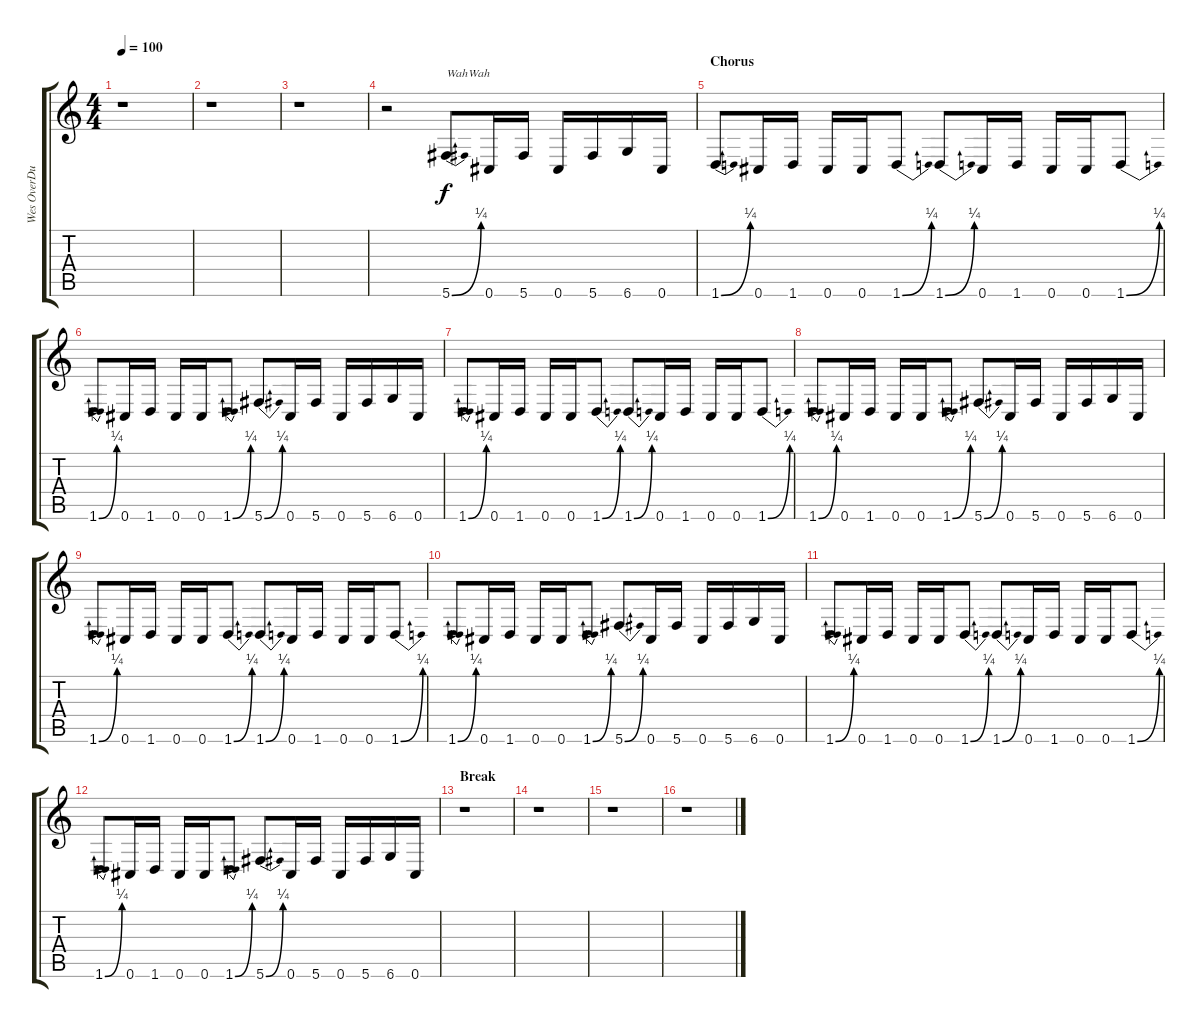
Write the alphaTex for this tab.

\track ("Wes OverDub" "Wes OverDu") {instrument distortionguitar}
\staff {score tabs}
\tuning (Db4 Ab3 E3 B2 Gb2 Db2) {hide}
\ts (4 4)
\tempo 100
\clef g2
\ks c
r.1{dy f} |
r.1 |
r.1 |
r.2 5.6{be (bend 0 0 60 1)}.8{txt "WahWah" volume 14 balance 16 instrument overdrivenguitar} 0.6.16 5.6.16 0.6.16 5.6.16 6.6.16 0.6.16 |
\section ("" "Chorus")
1.6{be (bend 0 0 60 1)}.8{volume 13 balance 8 instrument distortionguitar} 0.6.16 1.6.16 0.6.16 0.6.16 1.6{be (bend 0 0 60 1)}.8 1.6{be (bend 0 0 60 1)}.8 0.6.16 1.6.16 0.6.16 0.6.16 1.6{be (bend 0 0 60 1)}.8 |
1.6{be (bend 0 0 60 1)}.8 0.6.16 1.6.16 0.6.16 0.6.16 1.6{be (bend 0 0 60 1)}.8 5.6{be (bend 0 0 60 1)}.8 0.6.16 5.6.16 0.6.16 5.6.16 6.6.16 0.6.16 |
1.6{be (bend 0 0 60 1)}.8 0.6.16 1.6.16 0.6.16 0.6.16 1.6{be (bend 0 0 60 1)}.8 1.6{be (bend 0 0 60 1)}.8 0.6.16 1.6.16 0.6.16 0.6.16 1.6{be (bend 0 0 60 1)}.8 |
1.6{be (bend 0 0 60 1)}.8 0.6.16 1.6.16 0.6.16 0.6.16 1.6{be (bend 0 0 60 1)}.8 5.6{be (bend 0 0 60 1)}.8 0.6.16 5.6.16 0.6.16 5.6.16 6.6.16 0.6.16 |
1.6{be (bend 0 0 60 1)}.8{balance 8 instrument distortionguitar} 0.6.16 1.6.16 0.6.16 0.6.16 1.6{be (bend 0 0 60 1)}.8 1.6{be (bend 0 0 60 1)}.8 0.6.16 1.6.16 0.6.16 0.6.16 1.6{be (bend 0 0 60 1)}.8 |
1.6{be (bend 0 0 60 1)}.8 0.6.16 1.6.16 0.6.16 0.6.16 1.6{be (bend 0 0 60 1)}.8 5.6{be (bend 0 0 60 1)}.8 0.6.16 5.6.16 0.6.16 5.6.16 6.6.16 0.6.16 |
1.6{be (bend 0 0 60 1)}.8 0.6.16 1.6.16 0.6.16 0.6.16 1.6{be (bend 0 0 60 1)}.8 1.6{be (bend 0 0 60 1)}.8 0.6.16 1.6.16 0.6.16 0.6.16 1.6{be (bend 0 0 60 1)}.8 |
1.6{be (bend 0 0 60 1)}.8 0.6.16 1.6.16 0.6.16 0.6.16 1.6{be (bend 0 0 60 1)}.8 5.6{be (bend 0 0 60 1)}.8 0.6.16 5.6.16 0.6.16 5.6.16 6.6.16 0.6.16 |
\section ("" "Break")
r.1 |
r.1 |
r.1 |
r.1
